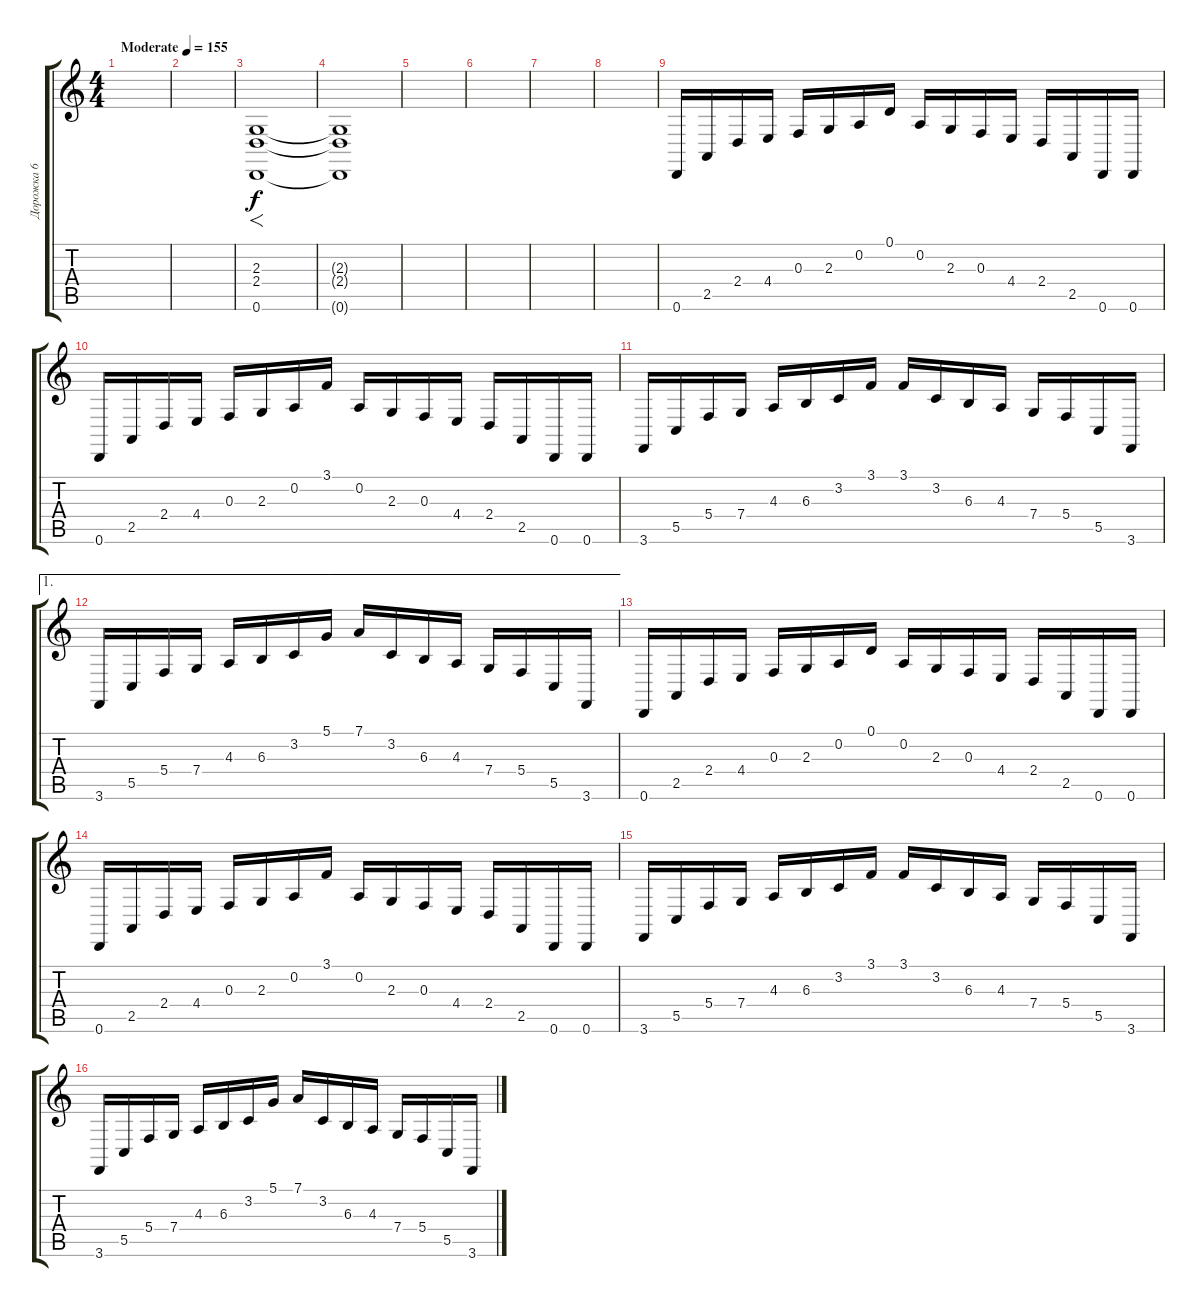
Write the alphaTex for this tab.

\track ("Дорожка 6" "Дорожка 6") {instrument churchorgan}
\staff {score tabs}
\tuning (D4 A3 F3 C3 G2 D2) {hide}
\ts (4 4)
\tempo (155 "Moderate")
\clef g2
\ks c
|
|
(2.3 2.4 0.6).1{f} |
(2.3{t} 2.4{t} 0.6{t}).1 |
|
|
|
|
0.6.16 2.5.16 2.4.16 4.4.16 0.3.16 2.3.16 0.2.16 0.1.16 0.2.16 2.3.16 0.3.16 4.4.16 2.4.16 2.5.16 0.6.16 0.6.16 |
0.6.16 2.5.16 2.4.16 4.4.16 0.3.16 2.3.16 0.2.16 3.1.16 0.2.16 2.3.16 0.3.16 4.4.16 2.4.16 2.5.16 0.6.16 0.6.16 |
3.6.16 5.5.16 5.4.16 7.4.16 4.3.16 6.3.16 3.2.16 3.1.16 3.1.16 3.2.16 6.3.16 4.3.16 7.4.16 5.4.16 5.5.16 3.6.16 |
\ae 1
3.6.16 5.5.16 5.4.16 7.4.16 4.3.16 6.3.16 3.2.16 5.1.16 7.1.16 3.2.16 6.3.16 4.3.16 7.4.16 5.4.16 5.5.16 3.6.16 |
0.6.16 2.5.16 2.4.16 4.4.16 0.3.16 2.3.16 0.2.16 0.1.16 0.2.16 2.3.16 0.3.16 4.4.16 2.4.16 2.5.16 0.6.16 0.6.16 |
0.6.16 2.5.16 2.4.16 4.4.16 0.3.16 2.3.16 0.2.16 3.1.16 0.2.16 2.3.16 0.3.16 4.4.16 2.4.16 2.5.16 0.6.16 0.6.16 |
3.6.16 5.5.16 5.4.16 7.4.16 4.3.16 6.3.16 3.2.16 3.1.16 3.1.16 3.2.16 6.3.16 4.3.16 7.4.16 5.4.16 5.5.16 3.6.16 |
3.6.16 5.5.16 5.4.16 7.4.16 4.3.16 6.3.16 3.2.16 5.1.16 7.1.16 3.2.16 6.3.16 4.3.16 7.4.16 5.4.16 5.5.16 3.6.16
